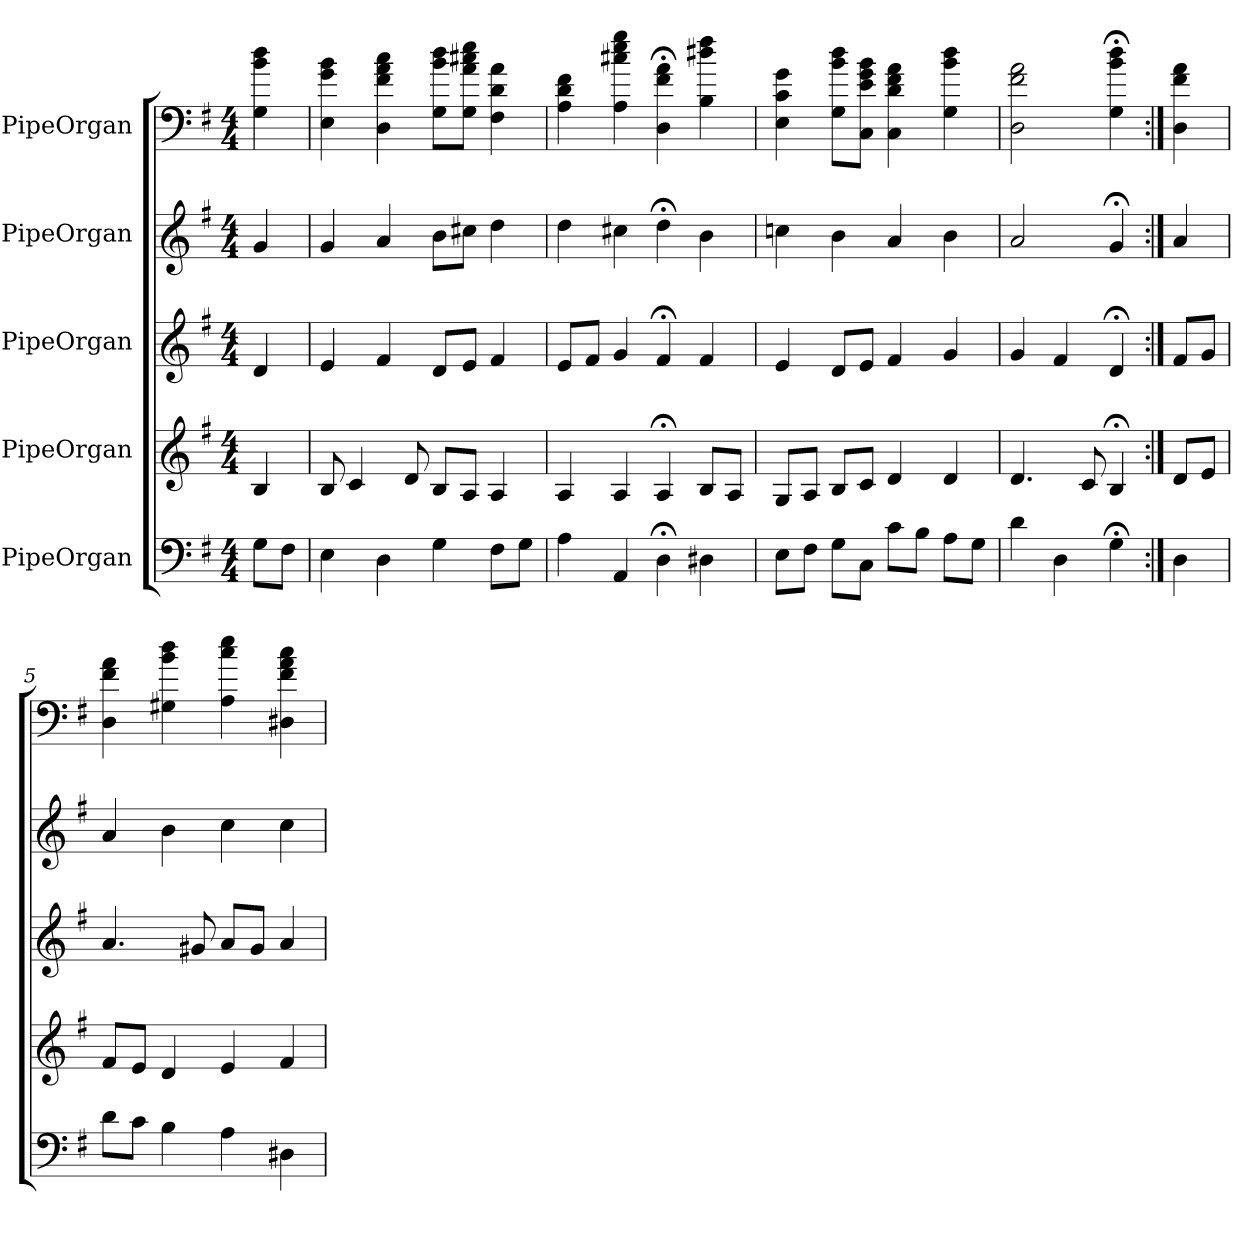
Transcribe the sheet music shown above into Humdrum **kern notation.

**kern	**kern	**kern	**kern	**kern
*part5	*part4	*part3	*part2	*part1
*staff5	*staff4	*staff3	*staff2	*staff1
*I"PipeOrgan	*I"PipeOrgan	*I"PipeOrgan	*I"PipeOrgan	*I"PipeOrgan
*k[f#]	*k[f#]	*k[f#]	*k[f#]	*k[f#]
*G:	*G:	*G:	*G:	*G:
*M4/4	*M4/4	*M4/4	*M4/4	*M4/4
*MM60	*MM60	*MM60	*MM60	*MM60
=	=	=	=	=
8GL	4B	4d	4g	4G 4b 4dd
8F#J	.	.	.	.
=1	=1	=1	=1	=1
4E	8B	4e	4g	4E 4g 4b
.	4c	.	.	.
4D	.	4f#	4a	4D 4f# 4a 4cc
.	8d	.	.	.
4G	8BL	8dL	8bL	8G 8b 8ddL
.	8AJ	8eJ	8cc#XJ	8G 8a 8cc#X 8eeJ
8F#L	4A	4f#	4dd	4F# 4d 4a
8GJ	.	.	.	.
=2	=2	=2	=2	=2
4A	4A	8eL	4dd	4A 4d 4f#
.	.	8f#J	.	.
4AA	4A	4g	4cc#X	4A 4cc#X 4ee 4gg
4D;<	4A;<	4f#;<	4dd;<	4D;< 4f#;< 4a;<
4D#X	8BL	4f#	4b	4B 4dd#X 4ff#
.	8AJ	.	.	.
=3	=3	=3	=3	=3
8EL	8GL	4e	4ccn	4E 4c 4g
8F#J	8AJ	.	.	.
8GL	8BL	8dL	4b	8G 8b 8ddL
8CJ	8cJ	8eJ	.	8C 8e 8g 8bJ
8cL	4d	4f#	4a	4C 4d 4f# 4a
8BJ	.	.	.	.
8AL	4d	4g	4b	4G 4b 4dd
8GJ	.	.	.	.
=4	=4	=4	=4	=4
4d	4.d	4g	2a	2D 2f# 2a
4D	.	4f#	.	.
.	8c	.	.	.
4G;<	4B;<	4d;<	4g;<	4G;< 4b;< 4dd;<
=:|!	=:|!	=:|!	=:|!	=:|!
4D	8dL	8f#L	4a	4D 4f# 4a
.	8eJ	8gJ	.	.
=5	=5	=5	=5	=5
8dL	8f#L	4.a	4a	4D 4f# 4a
8cJ	8eJ	.	.	.
4B	4d	.	4b	4G#X 4b 4dd
.	.	8g#X	.	.
4A	4e	8aL	4cc	4A 4cc 4ee
.	.	8g#J	.	.
4D#X	4f#	4a	4cc	4D#X 4f# 4a 4cc
=	=	=	=	=
*-	*-	*-	*-	*-
